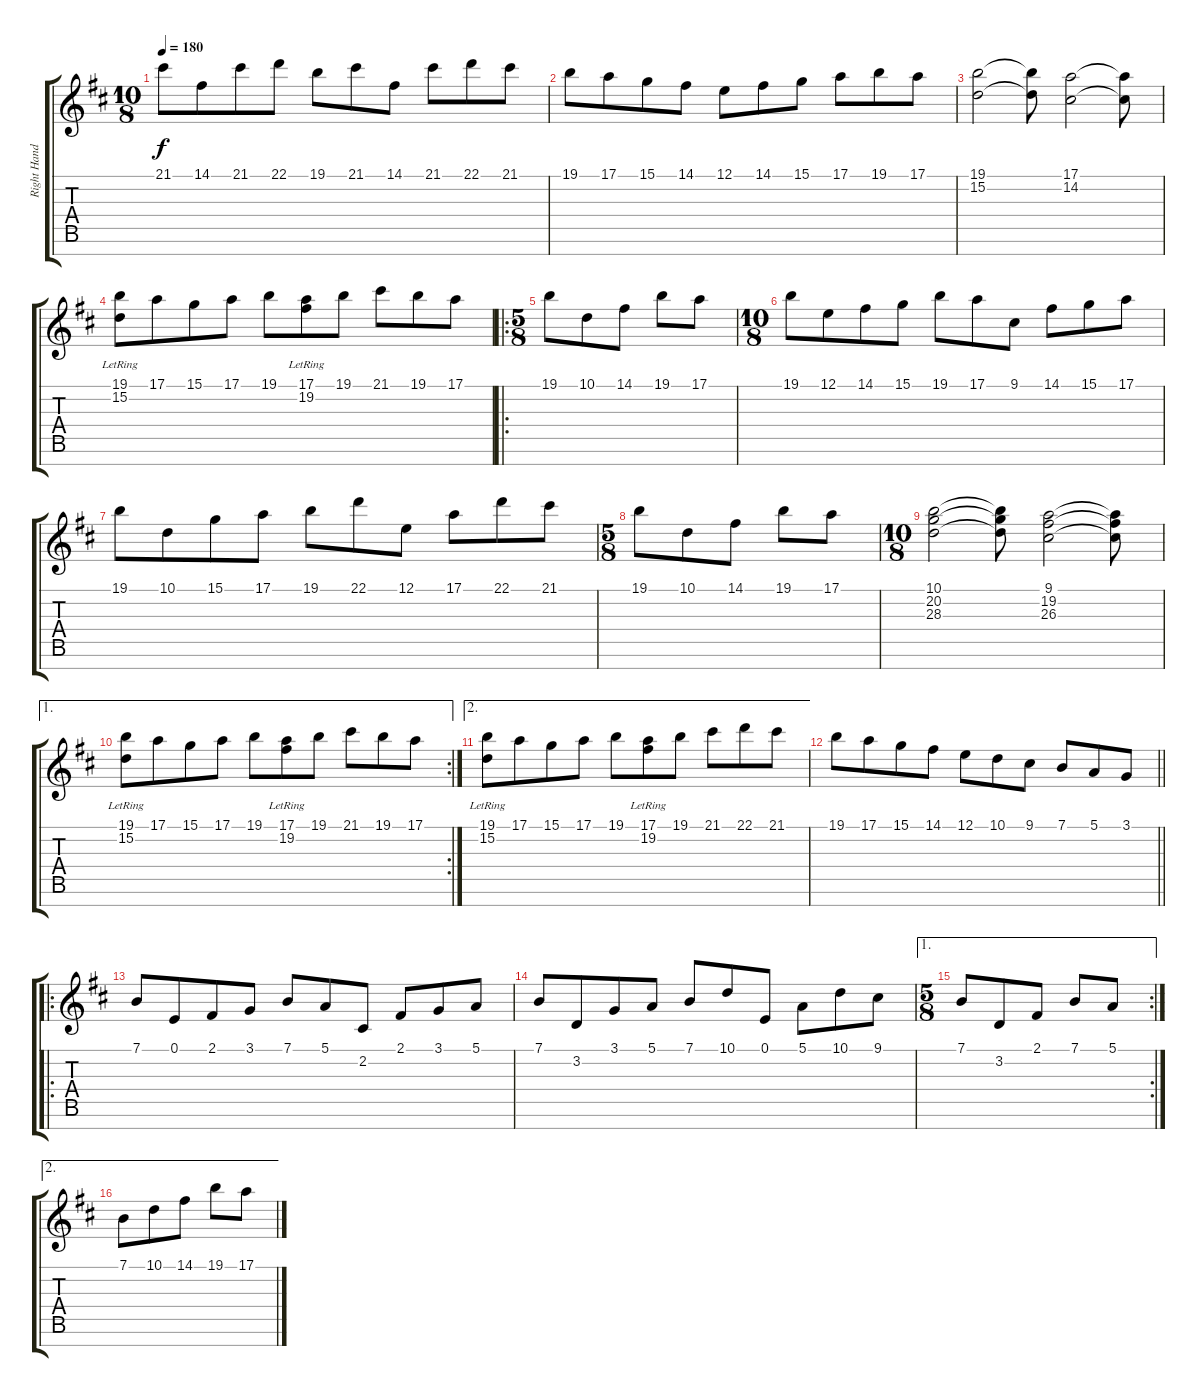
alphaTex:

\track ("Right Hand" "Right Hand") {instrument acousticgrandpiano}
\staff {score tabs}
\tuning (E4 B3 G3 D3 A2 E2 B1) {hide}
\ts (10 8)
\tempo 180
\clef g2
\ks d
21.1.8{dy f} 14.1.8 21.1.8 22.1.8 19.1.8 21.1.8 14.1.8 21.1.8 22.1.8 21.1.8 |
19.1.8 17.1.8 15.1.8 14.1.8 12.1.8 14.1.8 15.1.8 17.1.8 19.1.8 17.1.8 |
(19.1 15.2).2 (19.1{t} 15.2{t}).8 (17.1 14.2).2 (17.1{t} 14.2{t}).8 |
(19.1 15.2{lr}).8 17.1.8 15.1.8 17.1.8 19.1.8 (17.1 19.2{lr}).8 19.1.8 21.1.8 19.1.8 17.1.8 |
\ro
\ts (5 8)
19.1.8 10.1.8 14.1.8 19.1.8 17.1.8 |
\ts (10 8)
19.1.8 12.1.8 14.1.8 15.1.8 19.1.8 17.1.8 9.1.8 14.1.8 15.1.8 17.1.8 |
19.1.8 10.1.8 15.1.8 17.1.8 19.1.8 22.1.8 12.1.8 17.1.8 22.1.8 21.1.8 |
\ts (5 8)
19.1.8 10.1.8 14.1.8 19.1.8 17.1.8 |
\ts (10 8)
(10.1 20.2 28.3).2 (10.1{t} 20.2{t} 28.3{t}).8 (9.1 19.2 26.3).2 (9.1{t} 19.2{t} 26.3{t}).8 |
\ae 1
\rc 2
(19.1 15.2{lr}).8 17.1.8 15.1.8 17.1.8 19.1.8 (17.1 19.2{lr}).8 19.1.8 21.1.8 19.1.8 17.1.8 |
\ae 2
(19.1 15.2{lr}).8 17.1.8 15.1.8 17.1.8 19.1.8 (17.1 19.2{lr}).8 19.1.8 21.1.8 22.1.8 21.1.8 |
\barLineRight lightlight
19.1.8 17.1.8 15.1.8 14.1.8 12.1.8 10.1.8 9.1.8 7.1.8 5.1.8 3.1.8 |
\ro
7.1.8 0.1.8 2.1.8 3.1.8 7.1.8 5.1.8 2.2.8 2.1.8 3.1.8 5.1.8 |
7.1.8 3.2.8 3.1.8 5.1.8 7.1.8 10.1.8 0.1.8 5.1.8 10.1.8 9.1.8 |
\ae 1
\rc 2
\ts (5 8)
7.1.8 3.2.8 2.1.8 7.1.8 5.1.8 |
\ae 2
7.1.8 10.1.8 14.1.8 19.1.8 17.1.8
